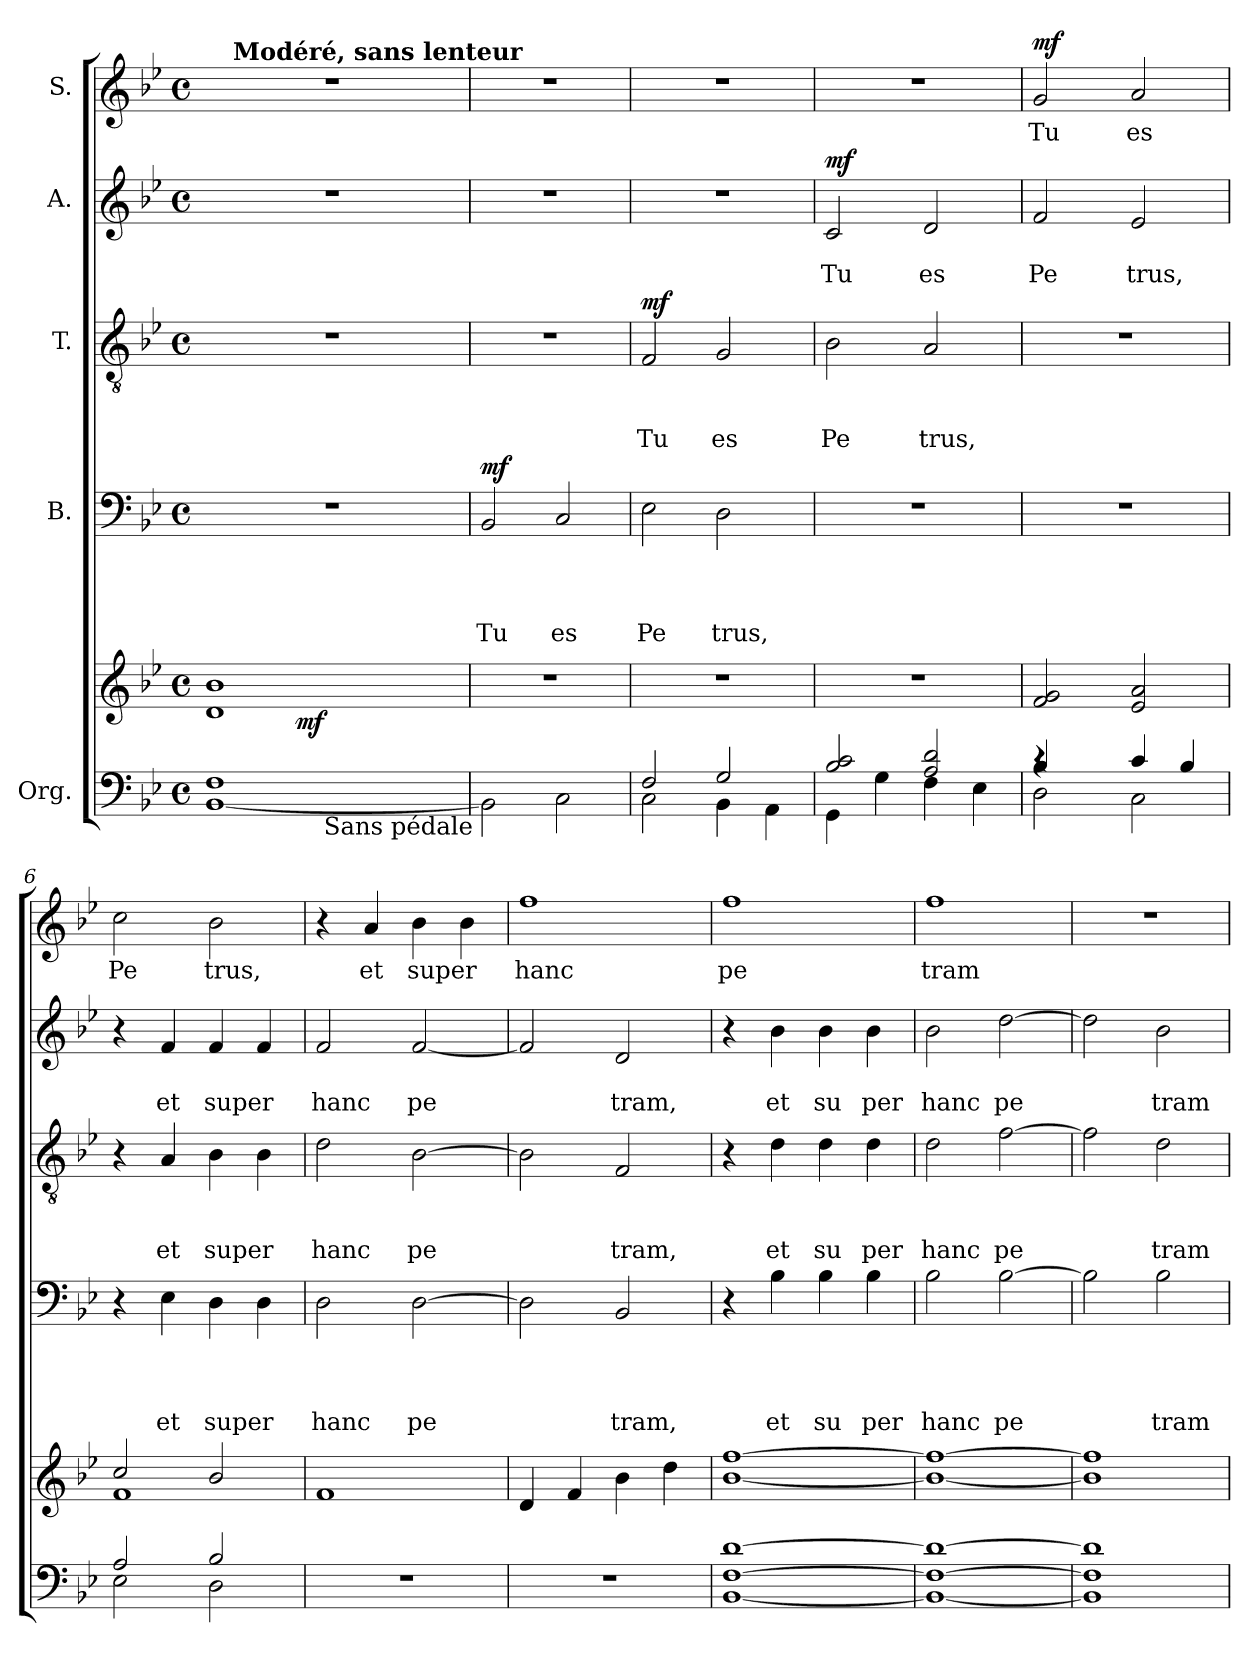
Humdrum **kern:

**kern	**kern	**dynam	**kern	**text	**text	**text	**text	**dynam	**kern	**text	**text	**text	**dynam	**kern	**text	**text	**dynam	**kern	**text	**dynam
*part5	*part5	*part5	*part4	*part4	*part4	*part4	*part4	*part4	*part3	*part3	*part3	*part3	*part3	*part2	*part2	*part2	*part2	*part1	*part1	*part1
*staff6	*staff5	*staff5/6	*staff4	*staff4	*staff4	*staff4	*staff4	*staff4	*staff3	*staff3	*staff3	*staff3	*staff3	*staff2	*staff2	*staff2	*staff2	*staff1	*staff1	*staff1
*I"Org.	*	*	*I"B.	*	*	*	*	*	*I"T.	*	*	*	*	*I"A.	*	*	*	*I"S.	*	*
*clefF4	*clefG2	*	*clefF4	*	*	*	*	*	*clefGv2	*	*	*	*	*clefG2	*	*	*	*clefG2	*	*
*k[b-e-]	*k[b-e-]	*	*k[b-e-]	*	*	*	*	*	*k[b-e-]	*	*	*	*	*k[b-e-]	*	*	*	*k[b-e-]	*	*
*B-:	*B-:	*	*B-:	*	*	*	*	*	*B-:	*	*	*	*	*B-:	*	*	*	*B-:	*	*
*M4/4	*M4/4	*	*M4/4	*	*	*	*	*	*M4/4	*	*	*	*	*M4/4	*	*	*	*M4/4	*	*
*met(c)	*met(c)	*	*met(c)	*	*	*	*	*	*met(c)	*	*	*	*	*met(c)	*	*	*	*met(c)	*	*
=1	=1	=1	=1	=1	=1	=1	=1	=1	=1	=1	=1	=1	=1	=1	=1	=1	=1	=1	=1	=1
*^	*^	*	*	*	*	*	*	*	*	*	*	*	*	*	*	*	*	*^	*	*
[<1BB- 1F	4ryy	1d 1b-	4ryy	.	1r	.	.	.	.	.	1r	.	.	.	.	1r	.	.	.	1r	16.ryy	.	.
!	!	!	!	!	!	!	!	!	!	!	!	!	!	!	!	!	!	!	!	!	!LO:TX:a:B:t=Modéré, sans lenteur	!	!
.	.	.	.	.	.	.	.	.	.	.	.	.	.	.	.	.	.	.	.	.	2ryy	.	.
.	8ryy	.	16.ryy	.	.	.	.	.	.	.	.	.	.	.	.	.	.	.	.	.	.	.	.
!	!	!	!	!LO:DY:b	!	!	!	!	!	!	!	!	!	!	!	!	!	!	!	!	!	!	!
.	.	.	2ryy	mf	.	.	.	.	.	.	.	.	.	.	.	.	.	.	.	.	.	.	.
.	32ryy	.	.	.	.	.	.	.	.	.	.	.	.	.	.	.	.	.	.	.	.	.	.
!	!LO:TX:b:t=Sans pédale	!	!	!	!	!	!	!	!	!	!	!	!	!	!	!	!	!	!	!	!	!	!
.	2ryy	.	.	.	.	.	.	.	.	.	.	.	.	.	.	.	.	.	.	.	.	.	.
.	.	.	.	.	.	.	.	.	.	.	.	.	.	.	.	.	.	.	.	.	4ryy	.	.
.	.	.	8ryy	.	.	.	.	.	.	.	.	.	.	.	.	.	.	.	.	.	8ryy	.	.
.	16.ryy	.	.	.	.	.	.	.	.	.	.	.	.	.	.	.	.	.	.	.	.	.	.
.	.	.	32ryy	.	.	.	.	.	.	.	.	.	.	.	.	.	.	.	.	.	32ryy	.	.
=2	=2	=2	=2	=2	=2	=2	=2	=2	=2	=2	=2	=2	=2	=2	=2	=2	=2	=2	=2	=2	=2	=2	=2
!	!	!	!	!	!	!	!	!	!LO:LY:b	!LO:DY:a	!	!	!	!	!	!	!	!	!	!	!	!	!
*v	*v	*	*	*	*	*	*	*	*	*	*	*	*	*	*	*	*	*	*	*v	*v	*	*
*	*v	*v	*	*	*	*	*	*	*	*	*	*	*	*	*	*	*	*	*	*	*
2BB-\]	1r	.	2BB-/	.	.	.	Tu	mf	1r	.	.	.	.	1r	.	.	.	1r	.	.
!	!	!	!	!	!	!	!LO:LY:b	!	!	!	!	!	!	!	!	!	!	!	!	!
2C\	.	.	2C/	.	.	.	es	.	.	.	.	.	.	.	.	.	.	.	.	.
=3	=3	=3	=3	=3	=3	=3	=3	=3	=3	=3	=3	=3	=3	=3	=3	=3	=3	=3	=3	=3
*^	*	*	*	*	*	*	*	*	*	*	*	*	*	*	*	*	*	*	*	*
!	!	!	!	!	!	!	!	!LO:LY:b	!	!	!	!	!LO:LY:b	!LO:DY:a	!	!	!	!	!	!	!
2F/	2C\	1r	.	2E-\	.	.	.	Pe	.	2F/	.	.	Tu	mf	1r	.	.	.	1r	.	.
!	!	!	!	!	!	!	!	!LO:LY:b	!	!	!	!	!LO:LY:b	!	!	!	!	!	!	!	!
2G/	4BB-\	.	.	2D\	.	.	.	trus,	.	2G/	.	.	es	.	.	.	.	.	.	.	.
.	4AA\	.	.	.	.	.	.	.	.	.	.	.	.	.	.	.	.	.	.	.	.
=4	=4	=4	=4	=4	=4	=4	=4	=4	=4	=4	=4	=4	=4	=4	=4	=4	=4	=4	=4	=4	=4
!	!	!	!	!	!	!	!	!	!	!	!	!	!LO:LY:b	!	!	!	!LO:LY:b	!LO:DY:a	!	!	!
2B-/ 2c/	4GG\	1r	.	1r	.	.	.	.	.	2B-\	.	.	Pe	.	2c/	.	Tu	mf	1r	.	.
.	4G\	.	.	.	.	.	.	.	.	.	.	.	.	.	.	.	.	.	.	.	.
!	!	!	!	!	!	!	!	!	!	!	!	!	!LO:LY:b	!	!	!	!LO:LY:b	!	!	!	!
2A/ 2d/	4F\	.	.	.	.	.	.	.	.	2A/	.	.	trus,	.	2d/	.	es	.	.	.	.
.	4E-\	.	.	.	.	.	.	.	.	.	.	.	.	.	.	.	.	.	.	.	.
=5	=5	=5	=5	=5	=5	=5	=5	=5	=5	=5	=5	=5	=5	=5	=5	=5	=5	=5	=5	=5	=5
*	*^	*	*	*	*	*	*	*	*	*	*	*	*	*	*	*	*	*	*	*	*
!	!	!	!	!	!	!	!	!	!	!	!	!	!	!	!	!	!	!LO:LY:b	!	!	!LO:LY:b	!LO:DY:a
4rc	2D\	4B-/	2f/ 2g/	.	1r	.	.	.	.	.	1r	.	.	.	.	2f/	.	Pe	.	2g/	Tu	mf
4ryy	.	2.ryy	.	.	.	.	.	.	.	.	.	.	.	.	.	.	.	.	.	.	.	.
!	!	!	!	!	!	!	!	!	!	!	!	!	!	!	!	!	!	!LO:LY:b	!	!	!LO:LY:b	!
4c/	2C\	.	2e-/ 2a/	.	.	.	.	.	.	.	.	.	.	.	.	2e-/	.	trus,	.	2a/	es	.
4B-/	.	.	.	.	.	.	.	.	.	.	.	.	.	.	.	.	.	.	.	.	.	.
*	*v	*v	*	*	*	*	*	*	*	*	*	*	*	*	*	*	*	*	*	*	*	*
=6	=6	=6	=6	=6	=6	=6	=6	=6	=6	=6	=6	=6	=6	=6	=6	=6	=6	=6	=6	=6	=6
*	*	*^	*	*	*	*	*	*	*	*	*	*	*	*	*	*	*	*	*	*	*
!	!	!	!	!	!	!	!	!	!	!	!	!	!	!	!	!	!	!	!	!	!LO:LY:b	!
2A/	2E-\	2cc/	1f	.	4r	.	.	.	.	.	4r	.	.	.	.	4r	.	.	.	2cc\	Pe	.
!	!	!	!	!	!	!	!	!	!LO:LY:b	!	!	!	!	!LO:LY:b	!	!	!	!LO:LY:b	!	!	!	!
.	.	.	.	.	4E-\	.	.	.	et	.	4A/	.	.	et	.	4f/	.	et	.	.	.	.
!	!	!	!	!	!	!	!	!	!LO:LY:b	!	!	!	!	!LO:LY:b	!	!	!	!LO:LY:b	!	!	!LO:LY:b	!
2B-/	2D\	2b-/	.	.	4D\	.	.	.	super	.	4B-\	.	.	super	.	4f/	.	super	.	2b-\	trus,	.
.	.	.	.	.	4D\	.	.	.	.	.	4B-\	.	.	.	.	4f/	.	.	.	.	.	.
*v	*v	*	*	*	*	*	*	*	*	*	*	*	*	*	*	*	*	*	*	*	*	*
*	*v	*v	*	*	*	*	*	*	*	*	*	*	*	*	*	*	*	*	*	*	*
=7	=7	=7	=7	=7	=7	=7	=7	=7	=7	=7	=7	=7	=7	=7	=7	=7	=7	=7	=7	=7
!	!	!	!	!	!	!	!LO:LY:b	!	!	!	!	!LO:LY:b	!	!	!	!LO:LY:b	!	!	!	!
1r	1f	.	2D\	.	.	.	hanc	.	2d\	.	.	hanc	.	2f/	.	hanc	.	4r	.	.
!	!	!	!	!	!	!	!	!	!	!	!	!	!	!	!	!	!	!	!LO:LY:b	!
.	.	.	.	.	.	.	.	.	.	.	.	.	.	.	.	.	.	4a/	et	.
!	!	!	!	!	!	!	!LO:LY:b	!	!	!	!	!LO:LY:b	!	!	!	!LO:LY:b	!	!	!LO:LY:b	!
.	.	.	[<2D\	.	.	.	pe	.	[<2B-\	.	.	pe	.	[<2f/	.	pe	.	4b-\	super	.
.	.	.	.	.	.	.	.	.	.	.	.	.	.	.	.	.	.	4b-\	.	.
!!LO:LB:g=z
=8	=8	=8	=8	=8	=8	=8	=8	=8	=8	=8	=8	=8	=8	=8	=8	=8	=8	=8	=8	=8
!	!	!	!	!	!	!	!	!	!	!	!	!	!	!	!	!	!	!	!LO:LY:b	!
1r	4d/	.	2D\]	.	.	.	.	.	2B-\]	.	.	.	.	2f/]	.	.	.	1ff	hanc	.
.	4f/	.	.	.	.	.	.	.	.	.	.	.	.	.	.	.	.	.	.	.
!	!	!	!	!	!	!	!LO:LY:b	!	!	!	!	!LO:LY:b	!	!	!	!LO:LY:b	!	!	!	!
.	4b-\	.	2BB-/	.	.	.	tram,	.	2F/	.	.	tram,	.	2d/	.	tram,	.	.	.	.
.	4dd\	.	.	.	.	.	.	.	.	.	.	.	.	.	.	.	.	.	.	.
=9	=9	=9	=9	=9	=9	=9	=9	=9	=9	=9	=9	=9	=9	=9	=9	=9	=9	=9	=9	=9
!	!	!	!	!	!	!	!	!	!	!	!	!	!	!	!	!	!	!	!LO:LY:b	!
[<1BB- [>1F [>1d	[<1b- [>1ff	.	4r	.	.	.	.	.	4r	.	.	.	.	4r	.	.	.	1ff	pe	.
!	!	!	!	!	!	!	!LO:LY:b	!	!	!	!	!LO:LY:b	!	!	!	!LO:LY:b	!	!	!	!
.	.	.	4B-\	.	.	.	et	.	4d\	.	.	et	.	4b-\	.	et	.	.	.	.
!	!	!	!	!	!	!	!LO:LY:b	!	!	!	!	!LO:LY:b	!	!	!	!LO:LY:b	!	!	!	!
.	.	.	4B-\	.	.	.	su	.	4d\	.	.	su	.	4b-\	.	su	.	.	.	.
!	!	!	!	!	!	!	!LO:LY:b	!	!	!	!	!LO:LY:b	!	!	!	!LO:LY:b	!	!	!	!
.	.	.	4B-\	.	.	.	per	.	4d\	.	.	per	.	4b-\	.	per	.	.	.	.
=10	=10	=10	=10	=10	=10	=10	=10	=10	=10	=10	=10	=10	=10	=10	=10	=10	=10	=10	=10	=10
!	!	!	!	!	!	!	!LO:LY:b	!	!	!	!	!LO:LY:b	!	!	!	!LO:LY:b	!	!	!LO:LY:b	!
1BB-_ 1F_ 1d_	1b-_ 1ff_	.	2B-\	.	.	.	hanc	.	2d\	.	.	hanc	.	2b-\	.	hanc	.	1ff	tram	.
!	!	!	!	!	!	!	!LO:LY:b	!	!	!	!	!LO:LY:b	!	!	!	!LO:LY:b	!	!	!	!
.	.	.	[>2B-\	.	.	.	pe	.	[>2f\	.	.	pe	.	[>2dd\	.	pe	.	.	.	.
=11	=11	=11	=11	=11	=11	=11	=11	=11	=11	=11	=11	=11	=11	=11	=11	=11	=11	=11	=11	=11
1BB-] 1F] 1d]	1b-] 1ff]	.	2B-\]	.	.	.	.	.	2f\]	.	.	.	.	2dd\]	.	.	.	1r	.	.
!	!	!	!	!	!	!	!LO:LY:b	!	!	!	!	!LO:LY:b	!	!	!	!LO:LY:b	!	!	!	!
.	.	.	2B-\	.	.	.	tram	.	2d\	.	.	tram	.	2b-\	.	tram	.	.	.	.
=	=	=	=	=	=	=	=	=	=	=	=	=	=	=	=	=	=	=	=	=
*-	*-	*-	*-	*-	*-	*-	*-	*-	*-	*-	*-	*-	*-	*-	*-	*-	*-	*-	*-	*-
